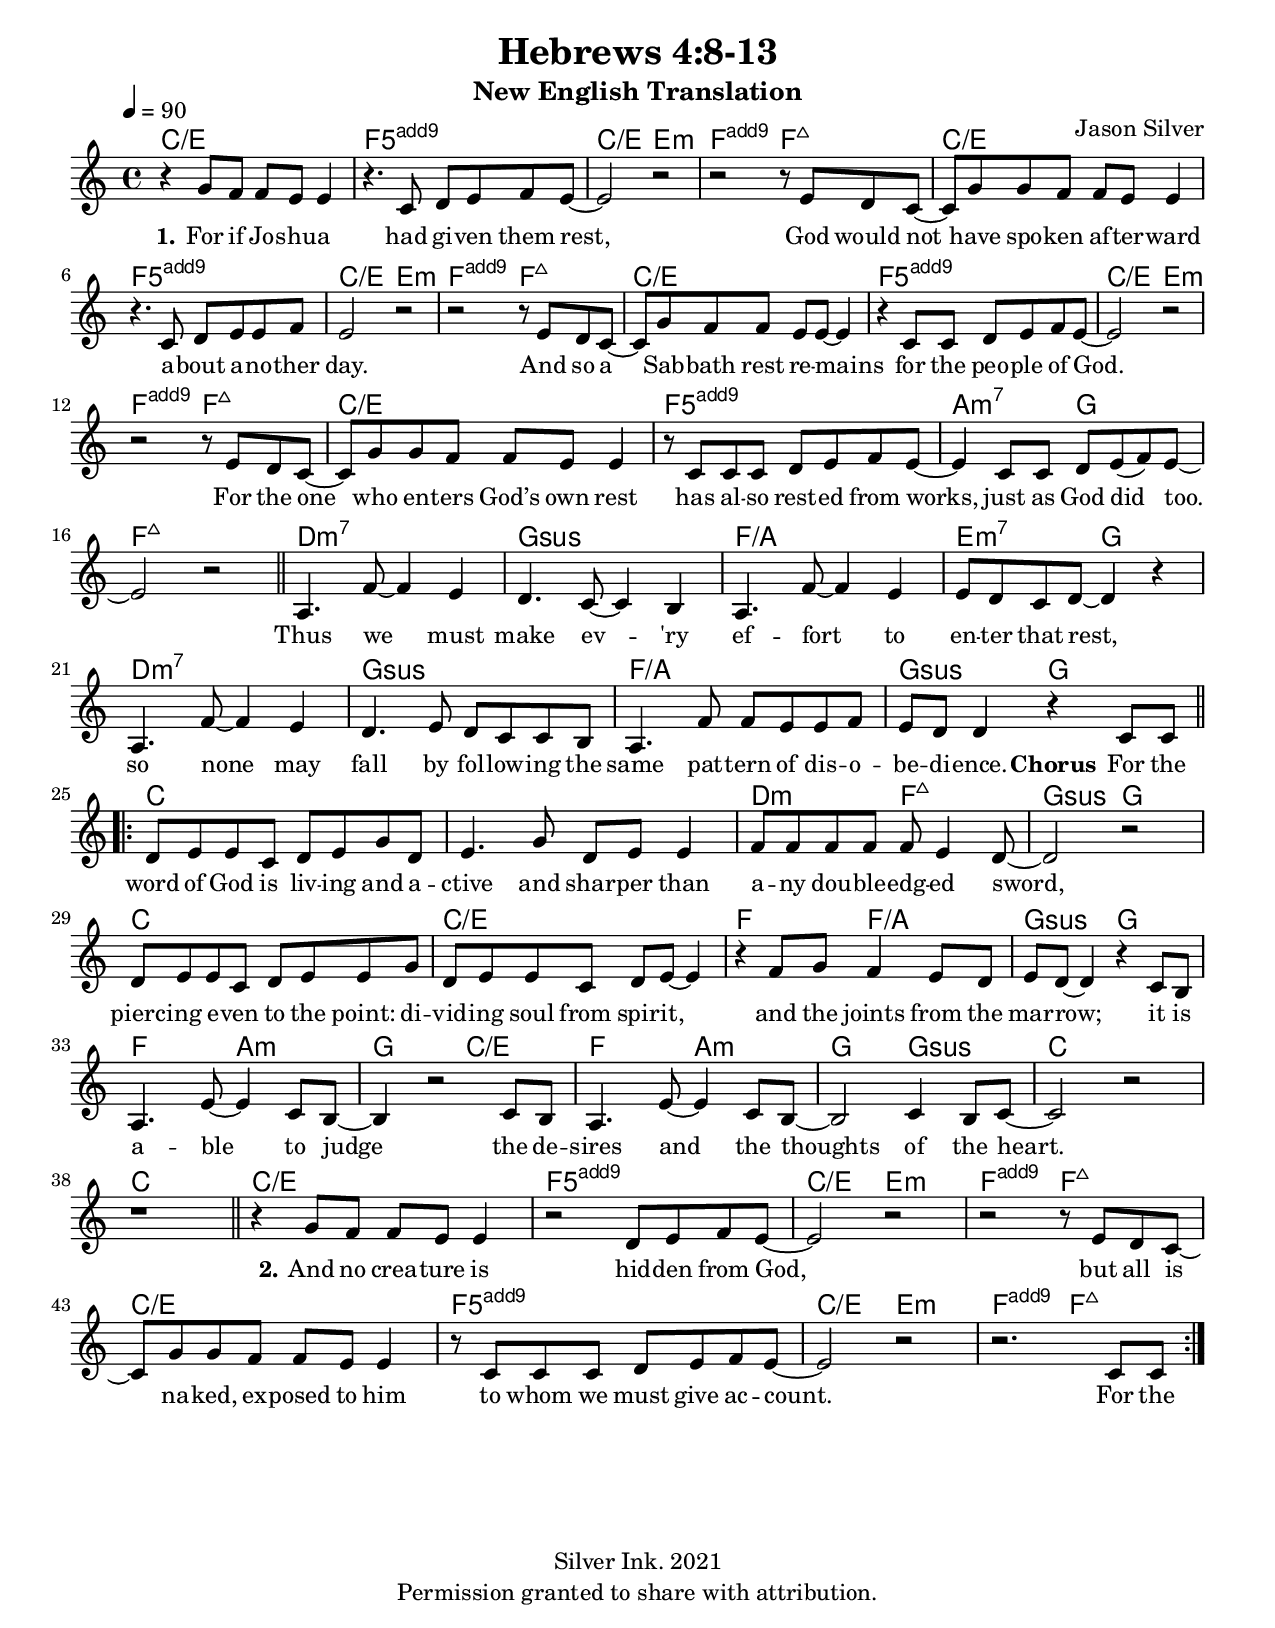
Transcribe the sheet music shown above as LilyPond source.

\language "english"
\version "2.18.2"
#(define (line-break-every-nth-engraver bars-per-line)
  (lambda (context)
     (make-engraver
       (acknowledgers ((paper-column-interface engraver grob source-engraver)
         (let ((current-bar (ly:context-property context 'currentBarNumber)))
           (if (= (remainder current-bar bars-per-line) 1)
               (if (eq? #t (ly:grob-property grob 'non-musical))
                   (set! (ly:grob-property grob 'line-break-permission) 'force)
                   (set! (ly:grob-property grob 'line-break-permission)
'())))))))))

\header {
  title = "Hebrews 4:8-13"
  subtitle = "New English Translation"
  composer = "Jason Silver"
  poet = ""
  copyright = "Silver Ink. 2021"
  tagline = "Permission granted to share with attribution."
}
\paper {
  top-margin = #10
  bottom-margin = #4
  right-margin = #12
  left-margin = #12
  indent = #0
 	min-systems-per-page = 10 % this allows you to squish line spacing

  % the distance between two systems in the same score:
  system-system-spacing = #'((basic-distance . 12 ) (minimum-distance . .10) (padding . 1 ) (stretchability . 00))
  % the distance between the last system of a score and the first system of the score that follows it, when no (title or top-level) markup exists between them:
  score-system-spacing = #'((basic-distance . 0) (minimum-distance . 0) (padding . 0) (stretchability . 0))
  % the distance between a (title or top-level) markup and the system that follows it:
  markup-system-spacing = #'((basic-distance . 0) (padding . -5) (stretchability . 0))
  % the distance between the last system of a score and the (title or top-level) markup that follows it:
  score-markup-spacing = #'((basic-distance . 0) (padding . 0) (stretchability . 0))
  % the distance between two (title or top-level) markups:
  markup-markup-spacing = #'((basic-distance . 0) (padding . 0))
  % the distance from the top of the printable area (i.e. the bottom of the top margin) to the first system on a page, when there is no (title or top-level) markup between the two:
  top-system-spacing = #'((basic-distance . 0) (minimum-distance . 0) (padding . 0))
  % the distance from the top of the printable area (i.e. the bottom of the top margin) to the first (title or top-level) markup on a page, when there is no system between the two:
  top-markup-spacing = #'((basic-distance . 0) (minimum-distance . 0) (padding . 0))
  % the distance from the last system or top-level markup on a page to the bottom of the printable area (i.e. the top of the bottom margin):
  last-bottom-spacing = #'((basic-distance . 0 ) (minimum-distance . 0) (padding . 0) (stretchability . 0))

  paper-width = 21.59\cm
  paper-height = 27.94\cm
}
slashOn = {
  \override Rest #'stencil = #ly:percent-repeat-item-interface::beat-slash
  \override Rest #'thickness = #'0.48
  \override Rest #'slope = #'1.2
  \override Rest #'Y-offset = #'-.0
}
slashOff = {
  \revert Rest #'stencil
}
LyricFontSize = #.5
lyricNote = {
  % use \once \set melismaBusyProperties = #'(tieMelismaBusy) on the tie where the note sits
  \once \override Lyrics.LyricText.font-shape = #'italic
  \once \override Lyrics.LyricText.font-size = #.2
  \once \override LyricText.self-alignment-X = #LEFT
}
lyricNotePlacement = {
	\once \override NoteHead.stencil = #ly:text-interface::print
	\once \override NoteHead.text = \markup \musicglyph #"rests.2"
	\once  \hide Stem
}
sectionTitle = #(define-music-function
    (parser location theTitle)
    (string?)
    #{
    \mark \markup { \large \bold \concat { "            " #theTitle } }
    #}
)
textRepeats  = #(define-music-function
    (parser location theTitle)
    (string?)
    #{
    \once \override Score.RehearsalMark #'break-visibility = #'#(#t #t #f)
    \mark \markup { \right-align \small #theTitle }
    #}
)
GotoCoda = {
  \once \override Score.RehearsalMark #'break-visibility = #'#(#t #t #f)
  \mark \markup { \small \musicglyph #"scripts.coda" }
}
Coda = {
  \once \override Score.RehearsalMark #'break-visibility = #'#(#f #t #t)
  \mark \markup { \small \musicglyph #"scripts.coda" }
}
Segno = {
  \once \override Score.RehearsalMark #'break-visibility = #'#(#f #t #t)
  \mark \markup { \small \musicglyph #"scripts.segno" }
}
chExceptionMusic = {
  <c d e g>1-\markup { "2" } % notate as 1.2.3.5
  <c f g>1-\markup {"sus"}
  <c a d g>1-\markup { "m2" } % 1.6.2.
  <c e g d'>1-\markup { \super "add9" } % 1.3.5.9
  <c ef g d'>1-\markup { "m" \super "add9" } % 1.3.5.9
  <c g d'>1-\markup {"5" \super "add9" } % 1.5.9
}
chExceptions = #(append (sequential-music-to-chord-exceptions chExceptionMusic #t) ignatzekExceptions)
chordNames = \chordmode {
	\set chordNameExceptions = #chExceptions
	\set chordChanges = ##t % ##t(true) or ##f(false)
	\set Staff.midiInstrument = #"string ensemble 1"
  c1:/e f:1.5.9 c2:/e e:m f:1.3.5.9 f:maj7
  c1:/e f:1.5.9 c2:/e e:m f:1.3.5.9 f:maj7
  c1:/e f:1.5.9 c2:/e e:m f:1.3.5.9 f:maj7
  c1:/e f:1.5.9 a2:m7 g f1:maj7

  d1:m7 g:sus4 f:/a e2:m7 g 
  d1:m7 g:sus4 f:/a g2:sus4 g

  c1 c d2:m f:maj7 g:sus4 g
  c1 c:/e f2 f:/a g:sus4 g
  f2 a:m g c:/e f a:m g g:sus4 c1 c

  c1:/e f:1.5.9 c2:/e e:m f:1.3.5.9 f:maj7
  c1:/e f:1.5.9 c2:/e e:m f:1.3.5.9 f:maj7


}
melody = \relative c'{
  % \set melismaBusyProperties = #'()
  \time 4/4
	\key c  \major
	\clef treble
	\tempo 4 = 90
  \override Score.MetronomeMark.padding = #3
  r4 g'8 f f e e4 r4. c8 d e f e~e2 r2 r2 r8 e d c~
  c g' g f f e e4 r4. c8 d e e f e2 r2 r2 r8 e d c~
  c g' f f e e~e4 r c8 c d e f e~e2 r2 r2 r8 e d c~
  c g' g f f e e4 r8 c c c d e f e~e4 c8 c d e (f) e~e2 r2
  \bar "||"
  a,4. f'8~f4 e d4. c8~c4 b a4. f'8~f4 e4 e8 d c d~d4 r
  a4. f'8~f4 e d4. e8 d c c b a4. f'8 f e e f e d d4 r4
  
  c8 c \bar ".|:-||"
  d e e c d e g d e4. g8 d e e4 f8 f f f f e4 d8~d2 r2 
  d8 e e c d e e g d e e c d e~e4 r4 f8 g f4 e8 d e d~d4 r
  c8  b  a4. e'8~e4  c8 b~b4 r2 c8  b  a4.  e'8~e4 c8 b~b2    c4  b8  c~c2 r2 r1
  \bar "||"
  r4 g'8 f f e e4 r2 d8 e f e~e2 r2 r2 r8 e d c~
  c g' g f f e e4 r8 c c c d e f e~e2 r2 r2. c8 c
  \bar ":|."
 
}
verseone = \lyricmode {
  \override LyricText #'font-size = \LyricFontSize
  \set stanza = "1."
  For if Jo -- shu -- a had gi -- ven them rest,  God would not 
  have spo -- ken af -- ter -- ward  a -- bout a -- no -- ther day. And so a
  Sab -- bath rest re -- mains for the peo -- ple of God. For the one
  who en -- ters God’s own rest has al -- so rest -- ed from works, 
  just as God did too. 
  
  Thus we must make ev -- 'ry ef -- fort to
   en -- ter that rest, 
  so none may fall by fol -- low -- ing the 
   same pat -- tern of dis -- o -- be -- di -- ence. 

  \set stanza = "Chorus"

  For the word of God is liv -- ing and a -- ctive 
  and shar -- per than 
  a -- ny dou -- ble -- edg -- ed sword, 
  pierc -- ing e -- ven to the point: di -- vid -- ing soul from spir -- it,      and the joints from the mar -- row; 
  it is  a -- ble to judge
  the de -- sires and the thoughts 
  of the heart. 

  \set stanza = "2."
  And no crea -- ture is hid -- den from God, 
  but all is na -- ked, ex -- posed to him 
  to whom we must give ac -- count.

  For the
}
versetwo = \lyricmode {
	\override LyricText #'font-size = \LyricFontSize
  \set stanza = "2."

}
versethree = \lyricmode {
	\override LyricText #'font-size = \LyricFontSize
	\set stanza = "3."
}
versefour = \lyricmode {
	\override LyricText #'font-size = \LyricFontSize
	\set stanza = "3."
}
versefive = \lyricmode {
	\override LyricText #'font-size = \LyricFontSize
	\set stanza = "4."
}
versesix = \lyricmode {
	\override LyricText #'font-size = \LyricFontSize
}
verseseven = \lyricmode {
	\override LyricText #'font-size = \LyricFontSize
}
verseeight = \lyricmode {
}
\score {
	<<
		\new ChordNames  {
			\chordNames
		}
		\new Staff
		<<
			\new Voice = "one" {
				\melody
			}
			\addlyrics {
				\verseone
			}
			\addlyrics {
				\versetwo
			}
			\addlyrics {
				\versethree
			}
			\addlyrics {
				\versefour
			}
			\addlyrics {
				\versefive
			}
			\addlyrics {
				\versesix
			}
			\addlyrics {
				\verseseven
			}
			\addlyrics {
				\verseeight
			}
			>>
	>>
	\layout {
		#(layout-set-staff-size 20)
		\context {
			\Score
			% \override NonMusicalPaperColumn #'line-break-permission = ##f
			%\consists #(line-break-every-nth-engraver 4)
		}
	}
	\midi { }
}
